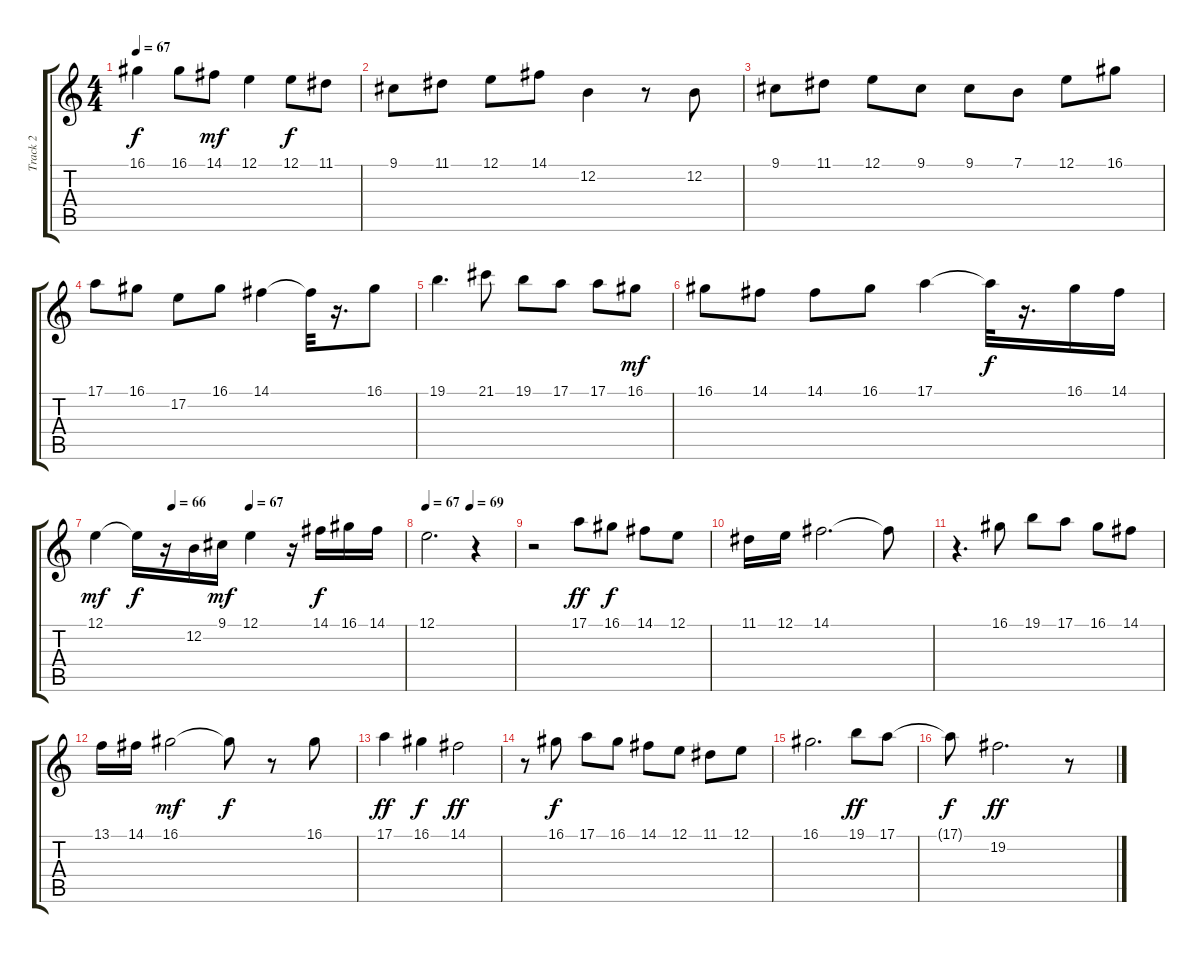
\track ("Track 2" "Track 2") {instrument flute}
\staff {score tabs}
\tuning (E4 B3 G3 D3 A2 E2) {hide}
\ts (4 4)
\tempo 67
\clef g2
\ks c
16.1.4{dy f} 16.1.8 14.1.8{dy mf} 12.1.4 12.1.8{dy f} 11.1.8 |
9.1.8 11.1.8 12.1.8 14.1.8 12.2.4 r.8 12.2.8 |
9.1.8 11.1.8 12.1.8 9.1.8 9.1.8 7.1.8 12.1.8 16.1.8 |
17.1.8 16.1.8 17.2.8 16.1.8 14.1.4 14.1{t}.32 r.16{d} 16.1.8 |
19.1.4{d} 21.1.8 19.1.8 17.1.8 17.1.8 16.1.8{dy mf} |
16.1.8 14.1.8 14.1.8 16.1.8 17.1.4 17.1{t}.32{dy f} r.16{d} 16.1.16 14.1.16 |
\tempo (66 0.25)
\tempo (67 0.5)
12.1.4{dy mf} 12.1{t}.16{dy f} r.16 12.2.16 9.1.16{dy mf} 12.1.4 r.16 14.1.16{dy f} 16.1.16 14.1.16 |
\tempo 67
\tempo (69 0.5)
12.1.2{d} r.4 |
r.2 17.1.8{dy ff} 16.1.8{dy f} 14.1.8 12.1.8 |
11.1.16 12.1.16 14.1.2{d} 14.1{t}.8 |
r.4{d} 16.1.8 19.1.8 17.1.8 16.1.8 14.1.8 |
13.1.16 14.1.16 16.1.2{dy mf} 16.1{t}.8{dy f} r.8 16.1.8 |
17.1.4{dy ff} 16.1.4{dy f} 14.1.2{dy ff} |
r.8 16.1.8{dy f} 17.1.8 16.1.8 14.1.8 12.1.8 11.1.8 12.1.8 |
16.1.2{d} 19.1.8{dy ff} 17.1.8 |
17.1{t}.8{dy f} 19.2.2{d dy ff} r.8
